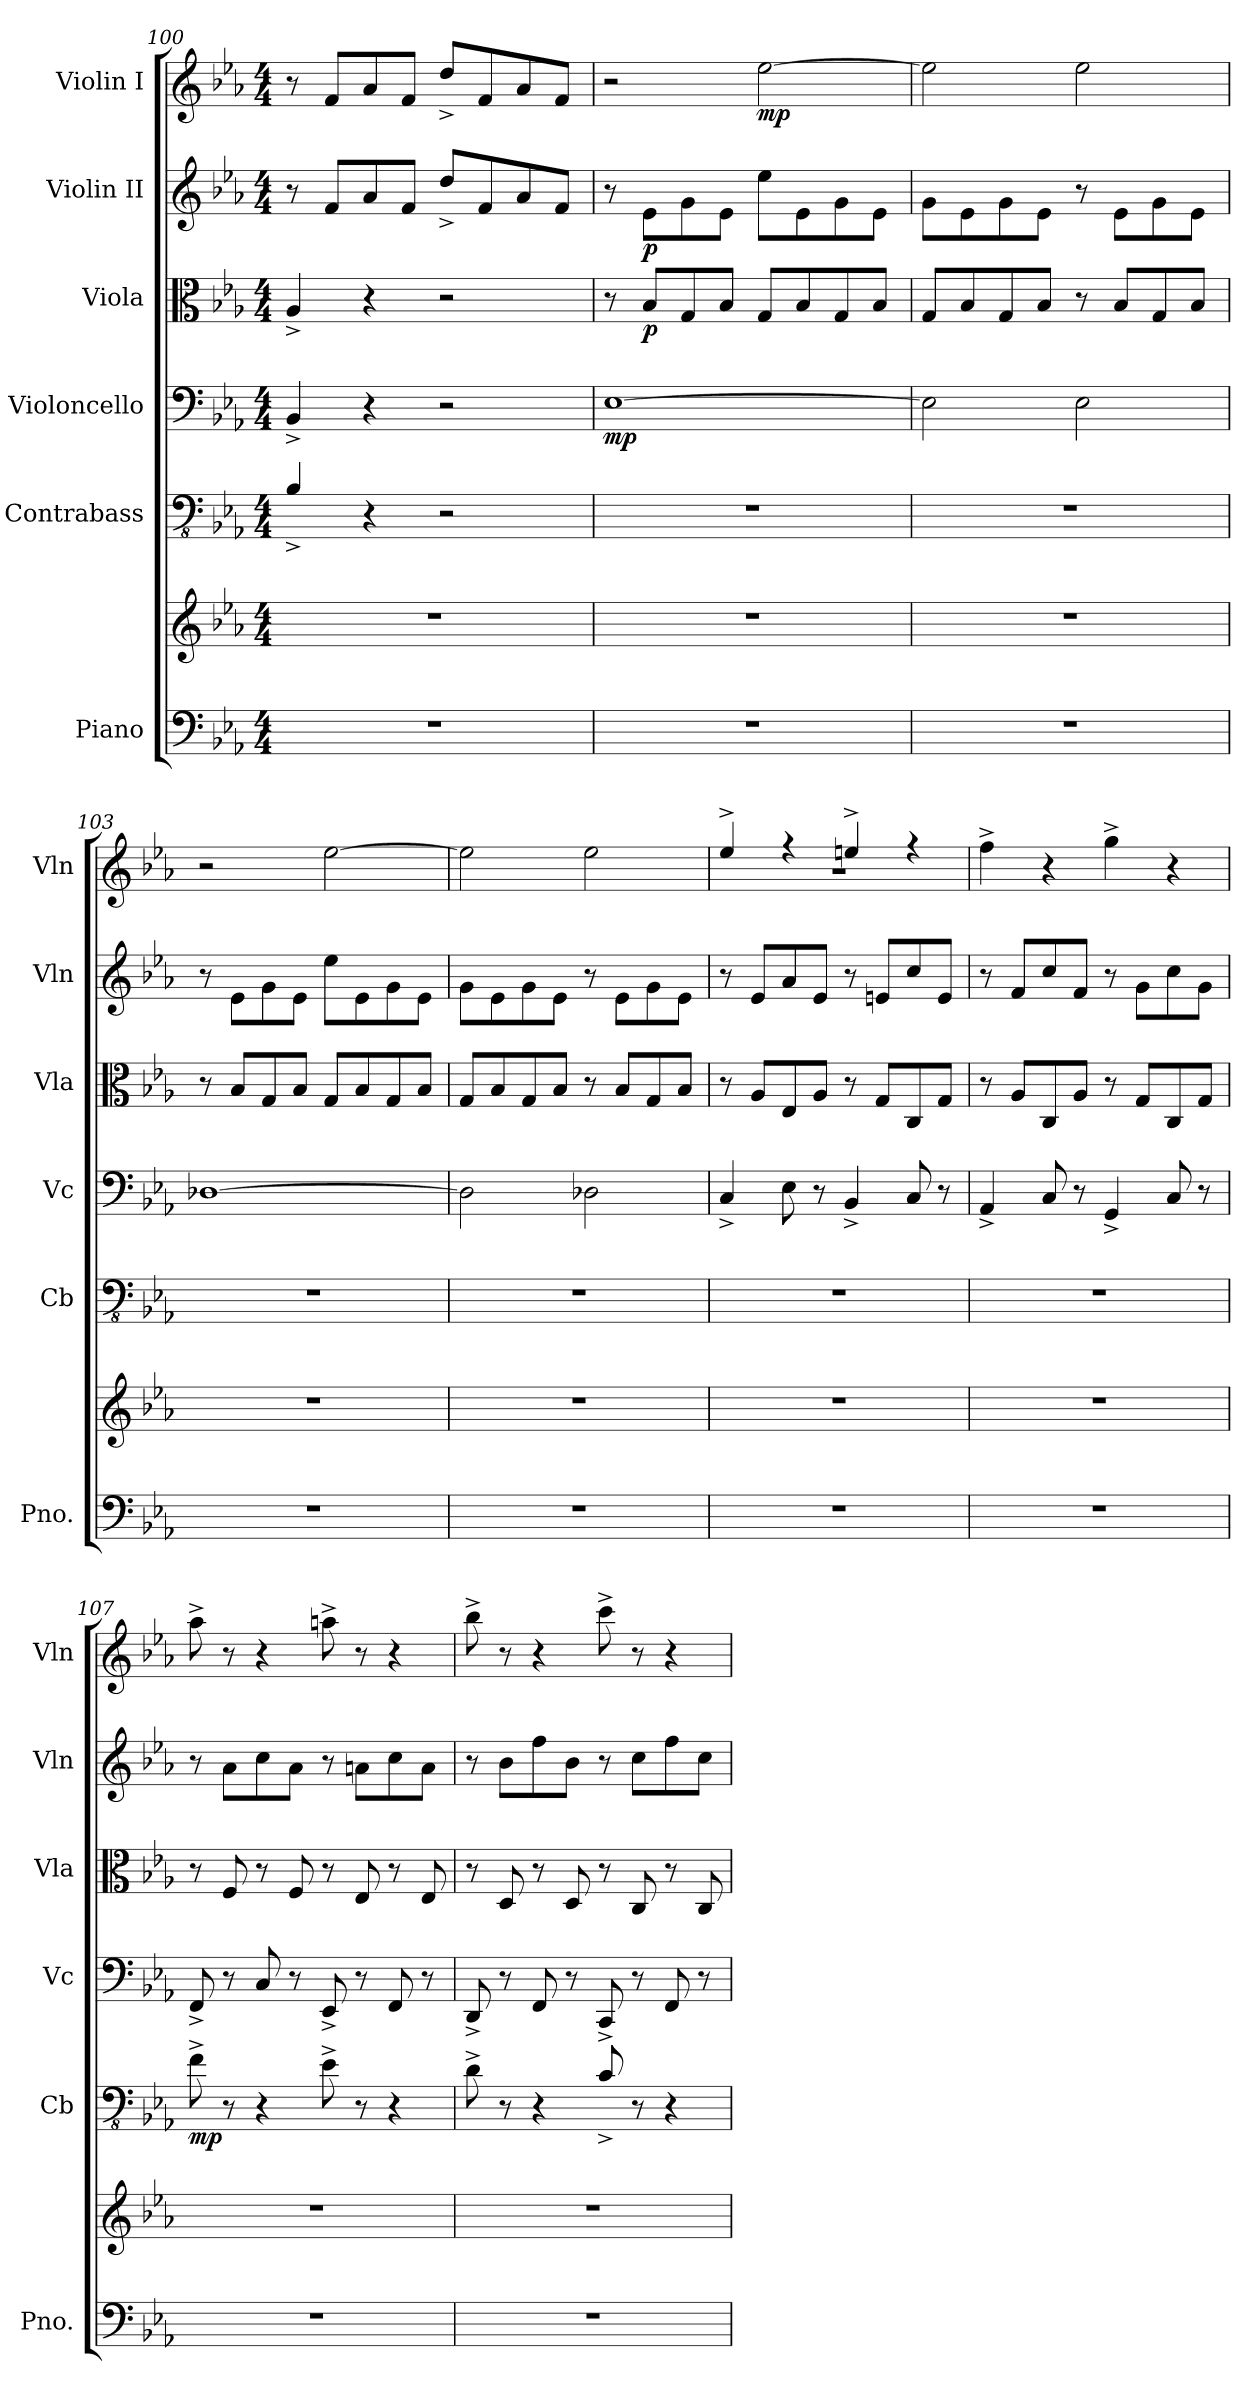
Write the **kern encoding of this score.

**kern	**kern	**kern	**dynam	**kern	**dynam	**kern	**dynam	**kern	**dynam	**kern	**dynam
*part6	*part6	*part5	*part5	*part4	*part4	*part3	*part3	*part2	*part2	*part1	*part1
*staff7	*staff6	*staff5	*staff5	*staff4	*staff4	*staff3	*staff3	*staff2	*staff2	*staff1	*staff1
*I"Piano	*	*I"Contrabass	*	*I"Violoncello	*	*I"Viola	*	*I"Violin II	*	*I"Violin I	*
*I'Pno.	*	*I'Cb	*	*I'Vc	*	*I'Vla	*	*I'Vln	*	*I'Vln	*
*clefF4	*clefG2	*clefFv4	*	*clefF4	*	*clefC3	*	*clefG2	*	*clefG2	*
*	*	*ITrd7c12	*	*	*	*	*	*	*	*	*
*k[b-e-a-]	*k[b-e-a-]	*k[b-e-a-]	*	*k[b-e-a-]	*	*k[b-e-a-]	*	*k[b-e-a-]	*	*k[b-e-a-]	*
*M4/4	*M4/4	*M4/4	*	*M4/4	*	*M4/4	*	*M4/4	*	*M4/4	*
=100	=100	=100	=100	=100	=100	=100	=100	=100	=100	=100	=100
1r	1r	4BBB-^/	.	4BB-^/	.	4A-^/	.	8r	.	8r	.
.	.	.	.	.	.	.	.	8f/L	.	8f/L	.
.	.	4r	.	4r	.	4r	.	8a-/	.	8a-/	.
.	.	.	.	.	.	.	.	8f/J	.	8f/J	.
.	.	2r	.	2r	.	2r	.	8dd^/L	.	8dd^/L	.
.	.	.	.	.	.	.	.	8f/	.	8f/	.
.	.	.	.	.	.	.	.	8a-/	.	8a-/	.
.	.	.	.	.	.	.	.	8f/J	.	8f/J	.
=101	=101	=101	=101	=101	=101	=101	=101	=101	=101	=101	=101
!	!	!	!	!	!LO:DY:b	!	!	!	!	!	!
1r	1r	1r	.	[1E-	mp	8r	.	8r	.	2r	.
!	!	!	!	!	!	!	!LO:DY:b	!	!LO:DY:b	!	!
.	.	.	.	.	.	8B-/L	p	8e-\L	p	.	.
.	.	.	.	.	.	8G/	.	8g\	.	.	.
.	.	.	.	.	.	8B-/J	.	8e-\J	.	.	.
!	!	!	!	!	!	!	!	!	!	!	!LO:DY:b
.	.	.	.	.	.	8G/L	.	8ee-\L	.	[2ee-\	mp
.	.	.	.	.	.	8B-/	.	8e-\	.	.	.
.	.	.	.	.	.	8G/	.	8g\	.	.	.
.	.	.	.	.	.	8B-/J	.	8e-\J	.	.	.
=102	=102	=102	=102	=102	=102	=102	=102	=102	=102	=102	=102
1r	1r	1r	.	2E-\]	.	8G/L	.	8g\L	.	2ee-\]	.
.	.	.	.	.	.	8B-/	.	8e-\	.	.	.
.	.	.	.	.	.	8G/	.	8g\	.	.	.
.	.	.	.	.	.	8B-/J	.	8e-\J	.	.	.
.	.	.	.	2E-\	.	8r	.	8r	.	2ee-\	.
.	.	.	.	.	.	8B-/L	.	8e-\L	.	.	.
.	.	.	.	.	.	8G/	.	8g\	.	.	.
.	.	.	.	.	.	8B-/J	.	8e-\J	.	.	.
!!LO:PB:g=z
=103	=103	=103	=103	=103	=103	=103	=103	=103	=103	=103	=103
1r	1r	1r	.	[1D-X	.	8r	.	8r	.	2r	.
.	.	.	.	.	.	8B-/L	.	8e-\L	.	.	.
.	.	.	.	.	.	8G/	.	8g\	.	.	.
.	.	.	.	.	.	8B-/J	.	8e-\J	.	.	.
.	.	.	.	.	.	8G/L	.	8ee-\L	.	[2ee-\	.
.	.	.	.	.	.	8B-/	.	8e-\	.	.	.
.	.	.	.	.	.	8G/	.	8g\	.	.	.
.	.	.	.	.	.	8B-/J	.	8e-\J	.	.	.
=104	=104	=104	=104	=104	=104	=104	=104	=104	=104	=104	=104
1r	1r	1r	.	2D-\]	.	8G/L	.	8g\L	.	2ee-\]	.
.	.	.	.	.	.	8B-/	.	8e-\	.	.	.
.	.	.	.	.	.	8G/	.	8g\	.	.	.
.	.	.	.	.	.	8B-/J	.	8e-\J	.	.	.
.	.	.	.	2D-X\	.	8r	.	8r	.	2ee-\	.
.	.	.	.	.	.	8B-/L	.	8e-\L	.	.	.
.	.	.	.	.	.	8G/	.	8g\	.	.	.
.	.	.	.	.	.	8B-/J	.	8e-\J	.	.	.
=105	=105	=105	=105	=105	=105	=105	=105	=105	=105	=105	=105
*	*	*	*	*	*	*	*	*	*	*^	*
1r	1r	1r	.	4C^/	.	8r	.	8r	.	4ee-^/	1r	.
.	.	.	.	.	.	8A-/L	.	8e-/L	.	.	.	.
.	.	.	.	8E-\	.	8E-/	.	8a-/	.	4r	.	.
.	.	.	.	8r	.	8A-/J	.	8e-/J	.	.	.	.
.	.	.	.	4BB-^/	.	8r	.	8r	.	4een^/	.	.
.	.	.	.	.	.	8G/L	.	8en/L	.	.	.	.
.	.	.	.	8C/	.	8C/	.	8cc/	.	4r	.	.
.	.	.	.	8r	.	8G/J	.	8e/J	.	.	.	.
*	*	*	*	*	*	*	*	*	*	*v	*v	*
=106	=106	=106	=106	=106	=106	=106	=106	=106	=106	=106	=106
1r	1r	1r	.	4AA-^/	.	8r	.	8r	.	4ff^\	.
.	.	.	.	.	.	8A-/L	.	8f/L	.	.	.
.	.	.	.	8C/	.	8C/	.	8cc/	.	4r	.
.	.	.	.	8r	.	8A-/J	.	8f/J	.	.	.
.	.	.	.	4GG^/	.	8r	.	8r	.	4gg^\	.
.	.	.	.	.	.	8G/L	.	8g\L	.	.	.
.	.	.	.	8C/	.	8C/	.	8cc\	.	4r	.
.	.	.	.	8r	.	8G/J	.	8g\J	.	.	.
!!LO:PB:g=z
=107	=107	=107	=107	=107	=107	=107	=107	=107	=107	=107	=107
!	!	!	!LO:DY:b	!	!	!	!	!	!	!	!
1r	1r	8FF^\	mp	8FF^/	.	8r	.	8r	.	8aa-^\	.
.	.	8r	.	8r	.	8F/	.	8a-\L	.	8r	.
.	.	4r	.	8C/	.	8r	.	8cc\	.	4r	.
.	.	.	.	8r	.	8F/	.	8a-\J	.	.	.
.	.	8EE-^\	.	8EE-^/	.	8r	.	8r	.	8aan^\	.
.	.	8r	.	8r	.	8E-/	.	8an\L	.	8r	.
.	.	4r	.	8FF/	.	8r	.	8cc\	.	4r	.
.	.	.	.	8r	.	8E-/	.	8a\J	.	.	.
=108	=108	=108	=108	=108	=108	=108	=108	=108	=108	=108	=108
1r	1r	8DD^\	.	8DD^/	.	8r	.	8r	.	8bb-^\	.
.	.	8r	.	8r	.	8D/	.	8b-\L	.	8r	.
.	.	4r	.	8FF/	.	8r	.	8ff\	.	4r	.
.	.	.	.	8r	.	8D/	.	8b-\J	.	.	.
.	.	8CC^/	.	8CC^/	.	8r	.	8r	.	8ccc^\	.
.	.	8r	.	8r	.	8C/	.	8cc\L	.	8r	.
.	.	4r	.	8FF/	.	8r	.	8ff\	.	4r	.
.	.	.	.	8r	.	8C/	.	8cc\J	.	.	.
=	=	=	=	=	=	=	=	=	=	=	=
*-	*-	*-	*-	*-	*-	*-	*-	*-	*-	*-	*-
